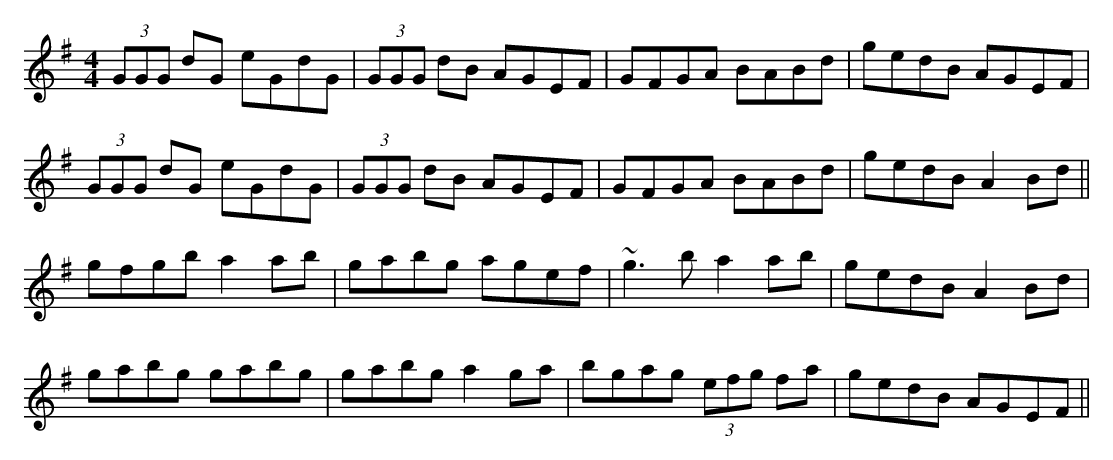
X:1
M:4/4
K:G
(3GGG dG eGdG|(3GGG dB AGEF|GFGA BABd|gedB AGEF|
(3GGG dG eGdG|(3GGG dB AGEF|GFGA BABd|gedB A2 Bd||
gfgb a2ab|gabg agef|~g3 b a2ab|gedB A2 Bd|
gabg gabg|gabg a2ga|bgag (3efg fa|gedB AGEF||
